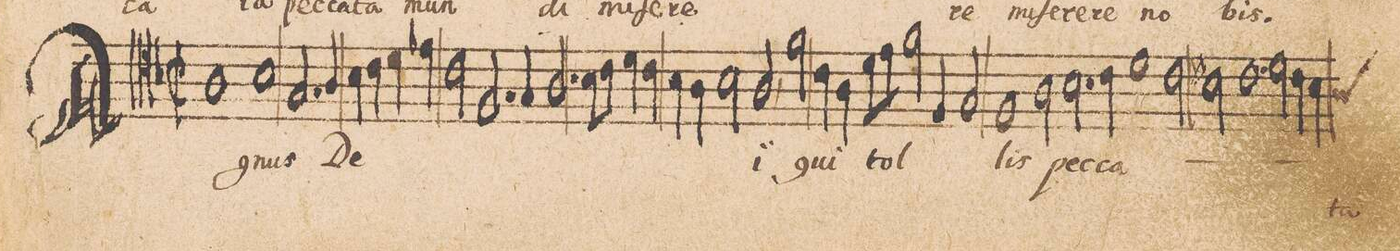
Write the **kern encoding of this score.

**kern	**text
*I"[ALTVS.]	*
*clefC4	*
*k[b-]	*
*met(C|)	*
*M2/1	*
*k[b-]	*
*M2/1	*
*met(C|)	*
1A\	A-
1B-\	-gnus
=25-	=25-
2.G/	De-
4A/	.
4B-\	.
4c\	.
4d\	.
4e-X\	.
=26-	=26-
2c\	.
2.F/	.
4G/	.
2.A/	.
=27-	=27-
8B-\L	.
8c\J	.
4d\	.
4c\	.
4B-\	.
4A\	.
2B-\	.
=28-	=28-
2A,/	-i
2f\	qui
4c\	.
4A\	.
8d\L	tol-
8e\J	.
2f\	.
=29-	=29-
4F/	.
2G/	.
1F/	-lis
=30-	=30-
2A\	pec-
2.B-\	-ca-
4c\	.
1d\	.
=31-	=31-
2c\	.
2BnX\	.
1.c\	.
=32-	=32-
2d\	.
4c\	.
*custos:a	*
4B-\	.
=33-	=33-
*-	*-
